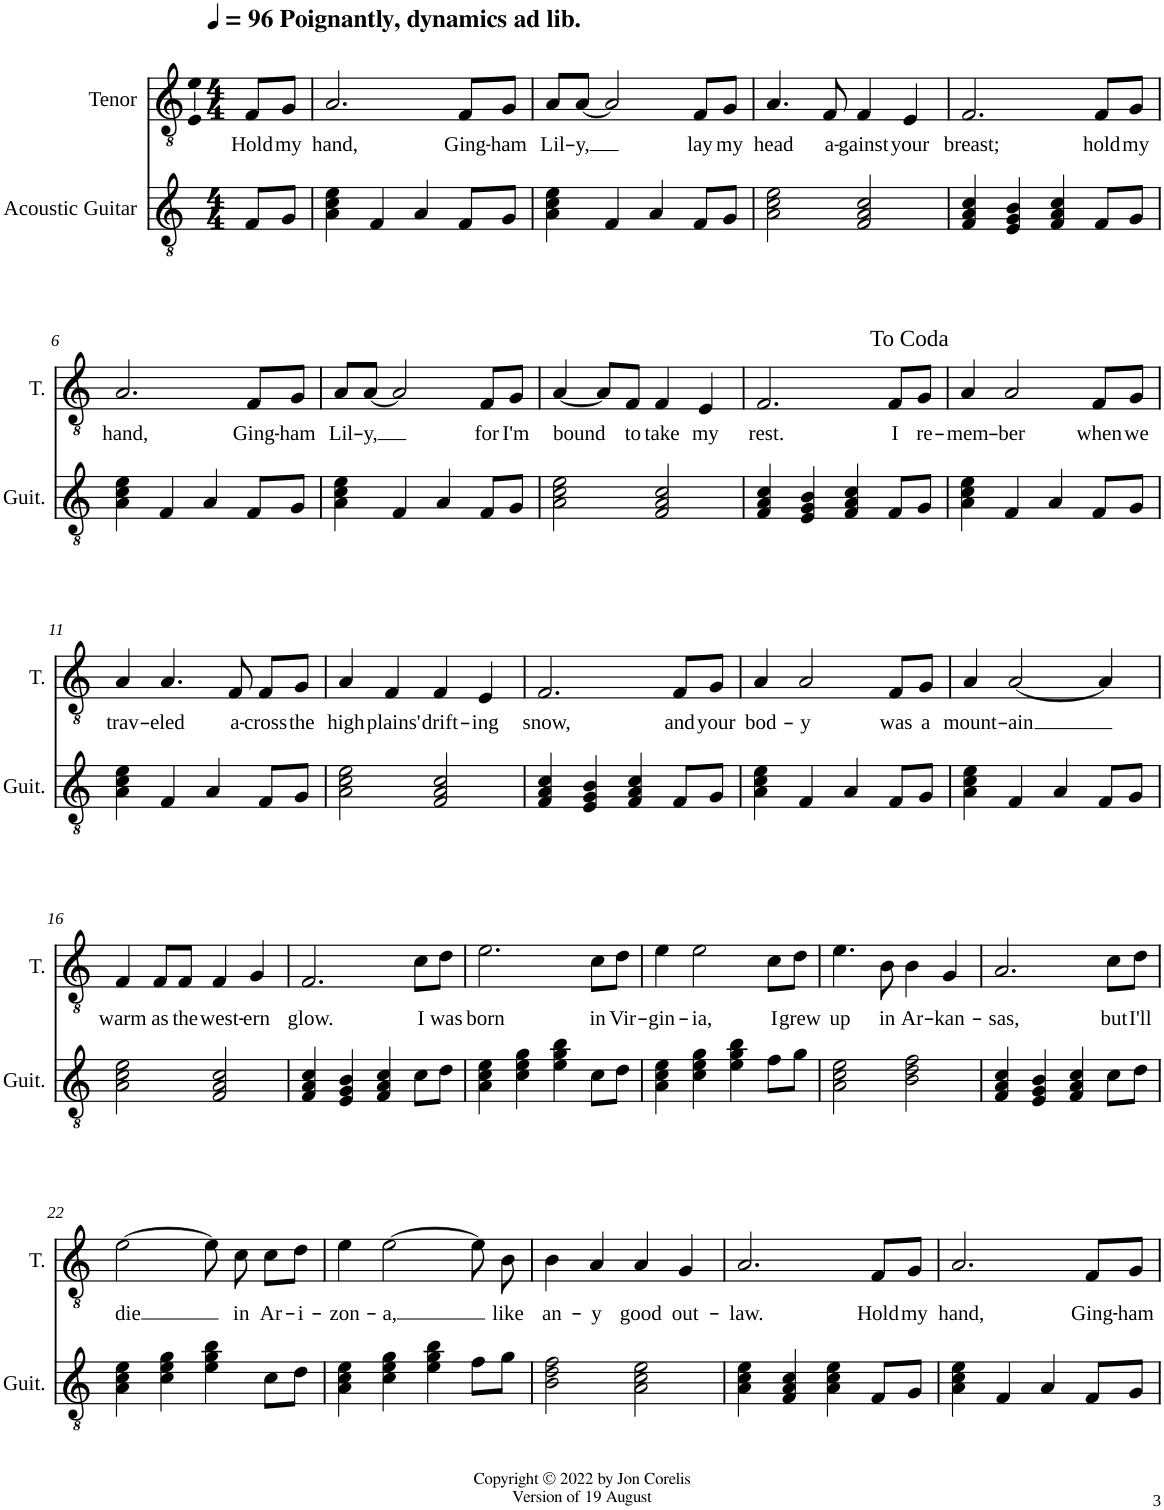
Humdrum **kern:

**kern	**kern	**text
*part2	*part1	*part1
*staff2	*staff1	*staff1
*I"Acoustic Guitar	*I"Tenor	*
*I'Guit.	*I'T.	*
*clefGv2	*clefGv2	*
*k[]	*k[]	*
*M4/4	*M4/4	*
*MM96	*MM96	*
=1	=1	=1
!	!LO:TX:a:B:t=Poignantly, dynamics ad lib.	!
!	!	!LO:LY:b
8F/L	8F/L	Hold
!	!	!LO:LY:b
8G/J	8G/J	my
=2	=2	=2
!	!	!LO:LY:b
4A\ 4c\ 4e\	2.A/	hand,
4F/	.	.
4A/	.	.
!	!	!LO:LY:b
8F/L	8F/L	Ging-
!	!	!LO:LY:b
8G/J	8G/J	ham
=3	=3	=3
!	!	!LO:LY:b
4A\ 4c\ 4e\	8A/L	Lil-
!	!	!LO:LY:b
.	[8A/J	-y,
4F/	2A/]	.
4A/	.	.
!	!	!LO:LY:b
8F/L	8F/L	lay
!	!	!LO:LY:b
8G/J	8G/J	my
=4	=4	=4
!	!	!LO:LY:b
2A\ 2c\ 2e\	4.A/	head
!	!	!LO:LY:b
.	8F/	a-
!	!	!LO:LY:b
2F/ 2A/ 2c/	4F/	-gainst
!	!	!LO:LY:b
.	4E/	your
=5	=5	=5
!	!	!LO:LY:b
4F/ 4A/ 4c/	2.F/	breast;
4E/ 4G/ 4B/	.	.
4F/ 4A/ 4c/	.	.
!	!	!LO:LY:b
8F/L	8F/L	hold
!	!	!LO:LY:b
8G/J	8G/J	my
!!LO:LB:g=z
=6	=6	=6
!	!	!LO:LY:b
4A\ 4c\ 4e\	2.A/	hand,
4F/	.	.
4A/	.	.
!	!	!LO:LY:b
8F/L	8F/L	Ging-
!	!	!LO:LY:b
8G/J	8G/J	ham
=7	=7	=7
!	!	!LO:LY:b
4A\ 4c\ 4e\	8A/L	Lil-
!	!	!LO:LY:b
.	[8A/J	-y,
4F/	2A/]	.
4A/	.	.
!	!	!LO:LY:b
8F/L	8F/L	for
!	!	!LO:LY:b
8G/J	8G/J	I'm
=8	=8	=8
!	!	!LO:LY:b
2A\ 2c\ 2e\	[4A/	bound
.	8A/L]	.
!	!	!LO:LY:b
.	8F/J	to
!	!	!LO:LY:b
2F/ 2A/ 2c/	4F/	take
!	!	!LO:LY:b
.	4E/	my
=9	=9	=9
!	!	!LO:LY:b
4F/ 4A/ 4c/	2.F/	rest.
4E/ 4G/ 4B/	.	.
4F/ 4A/ 4c/	.	.
!	!	!LO:LY:b
8F/L	8F/L	I
!	!	!LO:LY:b
8G/J	8G/J	re-
=10	=10	=10
!	!	!LO:LY:b
4A\ 4c\ 4e\	4A/	mem-
!	!	!LO:LY:b
4F/	2A/	ber
4A/	.	.
!	!	!LO:LY:b
8F/L	8F/L	when
!	!	!LO:LY:b
8G/J	8G/J	we
!!LO:LB:g=z
=11	=11	=11
!	!	!LO:LY:b
4A\ 4c\ 4e\	4A/	trav-
!	!	!LO:LY:b
4F/	4.A/	eled
4A/	.	.
!	!	!LO:LY:b
.	8F/	a-
!	!	!LO:LY:b
8F/L	8F/L	-cross
!	!	!LO:LY:b
8G/J	8G/J	the
=12	=12	=12
!	!	!LO:LY:b
2A\ 2c\ 2e\	4A/	high
!	!	!LO:LY:b
.	4F/	plains'
!	!	!LO:LY:b
2F/ 2A/ 2c/	4F/	drift-
!	!	!LO:LY:b
.	4E/	-ing
=13	=13	=13
!	!	!LO:LY:b
4F/ 4A/ 4c/	2.F/	snow,
4E/ 4G/ 4B/	.	.
4F/ 4A/ 4c/	.	.
!	!	!LO:LY:b
8F/L	8F/L	and
!	!	!LO:LY:b
8G/J	8G/J	your
=14	=14	=14
!	!	!LO:LY:b
4A\ 4c\ 4e\	4A/	bod-
!	!	!LO:LY:b
4F/	2A/	y
4A/	.	.
!	!	!LO:LY:b
8F/L	8F/L	was
!	!	!LO:LY:b
8G/J	8G/J	a
=15	=15	=15
!	!	!LO:LY:b
4A\ 4c\ 4e\	4A/	mount-
!	!	!LO:LY:b
4F/	[2A/	ain
4A/	.	.
8F/L	4A/]	.
8G/J	.	.
!!LO:LB:g=z
=16	=16	=16
!	!	!LO:LY:b
2A\ 2c\ 2e\	4F/	warm
!	!	!LO:LY:b
.	8F/L	as
!	!	!LO:LY:b
.	8F/J	the
!	!	!LO:LY:b
2F/ 2A/ 2c/	4F/	west-
!	!	!LO:LY:b
.	4G/	-ern
=17	=17	=17
!	!	!LO:LY:b
4F/ 4A/ 4c/	2.F/	glow.
4E/ 4G/ 4B/	.	.
4F/ 4A/ 4c/	.	.
!	!	!LO:LY:b
8c\L	8c\L	I
!	!	!LO:LY:b
8d\J	8d\J	was
=18	=18	=18
!	!	!LO:LY:b
4A\ 4c\ 4e\	2.e\	born
4c\ 4e\ 4g\	.	.
4e\ 4g\ 4b\	.	.
!	!	!LO:LY:b
8c\L	8c\L	in
!	!	!LO:LY:b
8d\J	8d\J	Vir-
=19	=19	=19
!	!	!LO:LY:b
4A\ 4c\ 4e\	4e\	-gin-
!	!	!LO:LY:b
4c\ 4e\ 4g\	2e\	-ia,
4e\ 4g\ 4b\	.	.
!	!	!LO:LY:b
8f\L	8c\L	I
!	!	!LO:LY:b
8g\J	8d\J	grew
=20	=20	=20
!	!	!LO:LY:b
2A\ 2c\ 2e\	4.e\	up
!	!	!LO:LY:b
.	8B\	in
!	!	!LO:LY:b
2B\ 2d\ 2f\	4B\	Ar-
!	!	!LO:LY:b
.	4G/	-kan-
=21	=21	=21
!	!	!LO:LY:b
4F/ 4A/ 4c/	2.A/	-sas,
4E/ 4G/ 4B/	.	.
4F/ 4A/ 4c/	.	.
!	!	!LO:LY:b
8c\L	8c\L	but
!	!	!LO:LY:b
8d\J	8d\J	I'll
!!LO:LB:g=z
=22	=22	=22
!	!	!LO:LY:b
4A\ 4c\ 4e\	[2e\	die
4c\ 4e\ 4g\	.	.
4e\ 4g\ 4b\	8e\]	.
!	!	!LO:LY:b
.	8c\	in
!	!	!LO:LY:b
8c\L	8c\L	Ar-
!	!	!LO:LY:b
8d\J	8d\J	-i-
=23	=23	=23
!	!	!LO:LY:b
4A\ 4c\ 4e\	4e\	-zon-
!	!	!LO:LY:b
4c\ 4e\ 4g\	[2e\	-a,
4e\ 4g\ 4b\	.	.
8f\L	8e\]	.
!	!	!LO:LY:b
8g\J	8B\	like
=24	=24	=24
!	!	!LO:LY:b
2B\ 2d\ 2f\	4B\	an-
!	!	!LO:LY:b
.	4A/	-y
!	!	!LO:LY:b
2A\ 2c\ 2e\	4A/	good
!	!	!LO:LY:b
.	4G/	out-
=25	=25	=25
!	!	!LO:LY:b
4A\ 4c\ 4e\	2.A/	-law.
4F/ 4A/ 4c/	.	.
4A\ 4c\ 4e\	.	.
!	!	!LO:LY:b
8F/L	8F/L	Hold
!	!	!LO:LY:b
8G/J	8G/J	my
=26	=26	=26
!	!	!LO:LY:b
4A\ 4c\ 4e\	2.A/	hand,
4F/	.	.
4A/	.	.
!	!	!LO:LY:b
8F/L	8F/L	Ging-
!	!	!LO:LY:b
8G/J	8G/J	ham
=	=	=
*-	*-	*-
